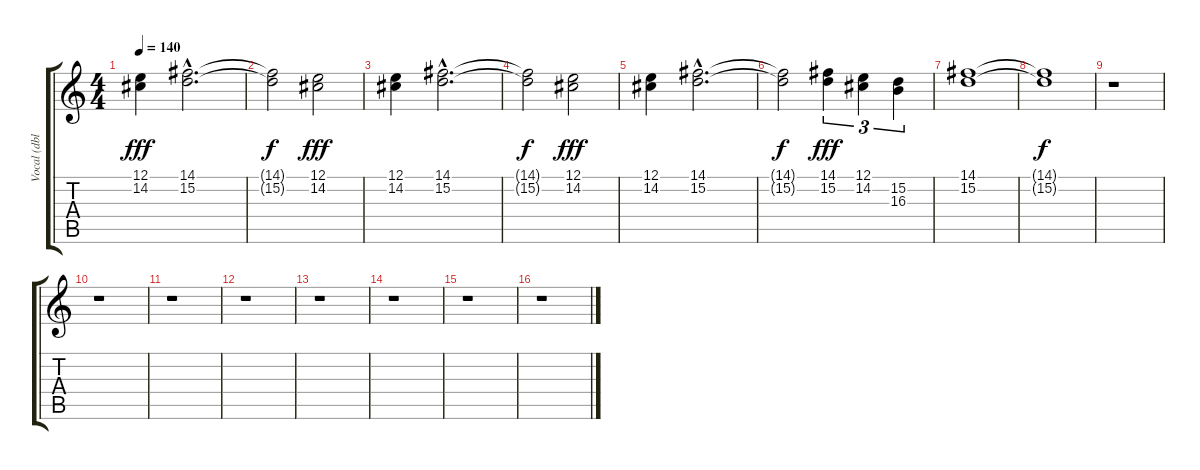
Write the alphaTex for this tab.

\track ("Vocal (dbl track)" "Vocal (dbl") {instrument trombone}
\staff {score tabs}
\tuning (E4 B3 G3 D3 A2 E2) {hide}
\ts (4 4)
\tempo 140
\clef g2
\ks c
(12.1 14.2).4{dy fff} (14.1{hac} 15.2{hac}).2{d} |
(14.1{t} 15.2{t}).2{dy f} (12.1 14.2).2{dy fff} |
(12.1 14.2).4 (14.1{hac} 15.2{hac}).2{d} |
(14.1{t} 15.2{t}).2{dy f} (12.1 14.2).2{dy fff} |
(12.1 14.2).4 (14.1{hac} 15.2{hac}).2{d} |
(14.1{t} 15.2{t}).2{dy f} (14.1 15.2).4{tu (3 2) dy fff} (12.1 14.2).4{tu (3 2)} (15.2 16.3).4{tu (3 2)} |
(14.1 15.2).1 |
(14.1{t} 15.2{t}).1{dy f} |
r.1 |
r.1 |
r.1 |
r.1 |
r.1 |
r.1 |
r.1 |
r.1
